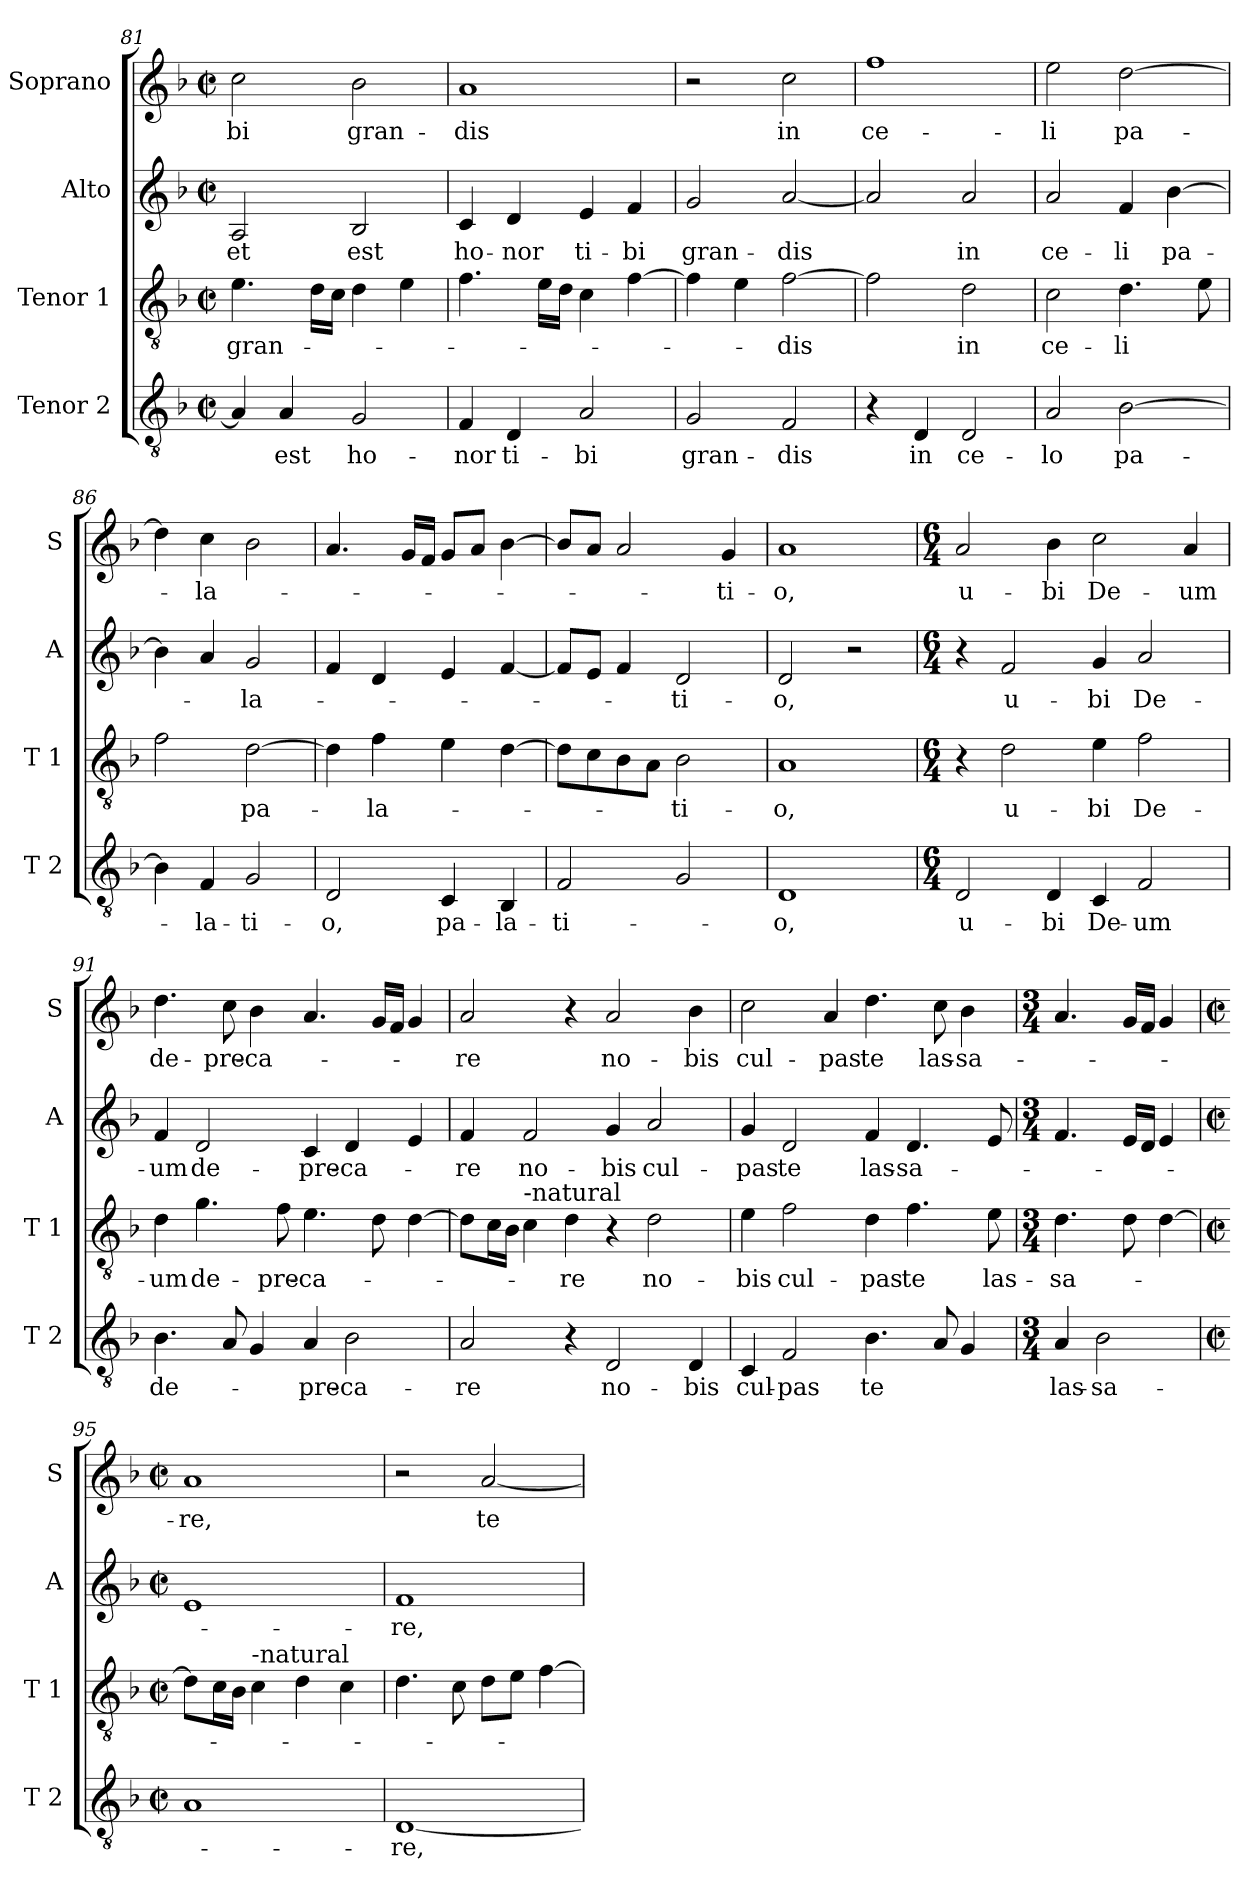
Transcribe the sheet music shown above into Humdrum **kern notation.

**kern	**text	**kern	**text	**kern	**text	**kern	**text
*part4	*part4	*part3	*part3	*part2	*part2	*part1	*part1
*staff4	*staff4	*staff3	*staff3	*staff2	*staff2	*staff1	*staff1
*I"Tenor 2	*	*I"Tenor 1	*	*I"Alto	*	*I"Soprano	*
*I'T 2	*	*I'T 1	*	*I'A	*	*I'S	*
*clefGv2	*	*clefGv2	*	*clefG2	*	*clefG2	*
*k[b-]	*	*k[b-]	*	*k[b-]	*	*k[b-]	*
*M2/2	*	*M2/2	*	*M2/2	*	*M2/2	*
*met(c|)	*	*met(c|)	*	*met(c|)	*	*met(c|)	*
=81	=81	=81	=81	=81	=81	=81	=81
!	!	!	!LO:LY:b	!	!LO:LY:b	!	!LO:LY:b
4A/]	.	4.e\	gran-	2A/	et	2cc\	-bi
!	!LO:LY:b	!	!	!	!	!	!
4A/	est	.	.	.	.	.	.
.	.	16dLL	.	.	.	.	.
.	.	16cJJ	.	.	.	.	.
!	!LO:LY:b	!	!	!	!LO:LY:b	!	!LO:LY:b
2G/	ho-	4d\	.	2B-/	est	2b-\	gran-
.	.	4e\	.	.	.	.	.
=82	=82	=82	=82	=82	=82	=82	=82
!	!LO:LY:b	!	!	!	!LO:LY:b	!	!LO:LY:b
4F/	-nor	4.f\	.	4c/	ho-	1a	-dis
!	!LO:LY:b	!	!	!	!LO:LY:b	!	!
4D/	ti-	.	.	4d/	-nor	.	.
.	.	16eLL	.	.	.	.	.
.	.	16dJJ	.	.	.	.	.
!	!LO:LY:b	!	!	!	!LO:LY:b	!	!
2A/	-bi	4c\	.	4e/	ti-	.	.
!	!	!	!	!	!LO:LY:b	!	!
.	.	[4f\	.	4f/	-bi	.	.
=83	=83	=83	=83	=83	=83	=83	=83
!	!LO:LY:b	!	!	!	!LO:LY:b	!	!
2G/	gran-	4f\]	.	2g/	gran-	2r	.
.	.	4e\	.	.	.	.	.
!	!LO:LY:b	!	!LO:LY:b	!	!LO:LY:b	!	!LO:LY:b
2F/	-dis	[2f\	-dis	[2a/	-dis	2cc\	in
=84	=84	=84	=84	=84	=84	=84	=84
!	!	!	!	!	!	!	!LO:LY:b
4r	.	2f\]	.	2a/]	.	1ff	ce-
!	!LO:LY:b	!	!	!	!	!	!
4D/	in	.	.	.	.	.	.
!	!LO:LY:b	!	!LO:LY:b	!	!LO:LY:b	!	!
2D/	ce-	2d\	in	2a/	in	.	.
=85	=85	=85	=85	=85	=85	=85	=85
!	!LO:LY:b	!	!LO:LY:b	!	!LO:LY:b	!	!LO:LY:b
2A/	-lo	2c\	ce-	2a/	ce-	2ee\	-li
!	!LO:LY:b	!	!LO:LY:b	!	!LO:LY:b	!	!LO:LY:b
[2B-\	pa-	4.d\	-li	4f/	-li	[2dd\	pa-
!	!	!	!	!	!LO:LY:b	!	!
.	.	.	.	[4b-\	pa-	.	.
.	.	8e\	.	.	.	.	.
!!LO:PB:g=z
=86	=86	=86	=86	=86	=86	=86	=86
4B-\]	.	2f\	.	4b-\]	.	4dd\]	.
!	!LO:LY:b	!	!	!	!	!	!LO:LY:b
4F/	-la-	.	.	4a/	.	4cc\	-la-
!	!LO:LY:b	!	!LO:LY:b	!	!LO:LY:b	!	!
2G/	-ti-	[2d\	pa-	2g/	-la-	2b-\	.
=87	=87	=87	=87	=87	=87	=87	=87
!	!LO:LY:b	!	!	!	!	!	!
2D/	-o,	4d\]	.	4f/	.	4.a/	.
!	!	!	!LO:LY:b	!	!	!	!
.	.	4f\	-la-	4d/	.	.	.
.	.	.	.	.	.	16gLL	.
.	.	.	.	.	.	16fJJ	.
!	!LO:LY:b	!	!	!	!	!	!
4C/	pa-	4e\	.	4e/	.	8gL	.
.	.	.	.	.	.	8aJ	.
!	!LO:LY:b	!	!	!	!	!	!
4BB-/	-la-	[4d\	.	[4f/	.	[4b-\	.
=88	=88	=88	=88	=88	=88	=88	=88
!	!LO:LY:b	!	!	!	!	!	!
2F/	-ti-	8dL]	.	8fL]	.	8b-L]	.
.	.	8c	.	8eJ	.	8aJ	.
.	.	8B-	.	4f/	.	2a/	.
.	.	8AJ	.	.	.	.	.
!	!	!	!LO:LY:b	!	!LO:LY:b	!	!
2G/	.	2B-\	-ti-	2d/	-ti-	.	.
!	!	!	!	!	!	!	!LO:LY:b
.	.	.	.	.	.	4g/	-ti-
=89	=89	=89	=89	=89	=89	=89	=89
!	!LO:LY:b	!	!LO:LY:b	!	!LO:LY:b	!	!LO:LY:b
1D	-o,	1A	-o,	2d/	-o,	1a	-o,
.	.	.	.	2r	.	.	.
=90	=90	=90	=90	=90	=90	=90	=90
*M6/4	*	*M6/4	*	*M6/4	*	*M6/4	*
!	!LO:LY:b	!	!	!	!	!	!LO:LY:b
2D/	u-	4r	.	4r	.	2a/	u-
!	!	!	!LO:LY:b	!	!LO:LY:b	!	!
.	.	2d\	u-	2f/	u-	.	.
!	!LO:LY:b	!	!	!	!	!	!LO:LY:b
4D/	-bi	.	.	.	.	4b-\	-bi
!	!LO:LY:b	!	!LO:LY:b	!	!LO:LY:b	!	!LO:LY:b
4C/	De-	4e\	-bi	4g/	-bi	2cc\	De-
!	!LO:LY:b	!	!LO:LY:b	!	!LO:LY:b	!	!
2F/	-um	2f\	De-	2a/	De-	.	.
!	!	!	!	!	!	!	!LO:LY:b
.	.	.	.	.	.	4a/	-um
!!LO:LB:g=z
=91	=91	=91	=91	=91	=91	=91	=91
!	!LO:LY:b	!	!LO:LY:b	!	!LO:LY:b	!	!LO:LY:b
4.B-\	de-	4d\	-um	4f/	-um	4.dd\	de-
!	!	!	!LO:LY:b	!	!LO:LY:b	!	!
.	.	4.g\	de-	2d/	de-	.	.
!	!	!	!	!	!	!	!LO:LY:b
8A/	.	.	.	.	.	8cc\	-pre-
!	!	!	!	!	!	!	!LO:LY:b
4G/	.	.	.	.	.	4b-\	-ca-
!	!	!	!LO:LY:b	!	!	!	!
.	.	8f\	-pre-	.	.	.	.
!	!LO:LY:b	!	!LO:LY:b	!	!LO:LY:b	!	!
4A/	-pre-	4.e\	-ca-	4c/	-pre-	4.a/	.
!	!LO:LY:b	!	!	!	!LO:LY:b	!	!
2B-\	-ca-	.	.	4d/	-ca-	.	.
.	.	8d\	.	.	.	16gLL	.
.	.	.	.	.	.	16fJJ	.
.	.	[4d\	.	4e/	.	4g/	.
!!LO:PB:g=z
=92	=92	=92	=92	=92	=92	=92	=92
!	!LO:LY:b	!	!	!	!LO:LY:b	!	!LO:LY:b
2A/	-re	8dL]	.	4f/	-re	2a/	-re
.	.	16cL	.	.	.	.	.
.	.	16B-JJ	.	.	.	.	.
!	!	!LO:TX:a:t=-natural	!	!	!	!	!
!	!	!	!	!	!LO:LY:b	!	!
.	.	4c\	.	2f/	no-	.	.
!	!	!	!LO:LY:b	!	!	!	!
4r	.	4d\	-re	.	.	4r	.
!	!LO:LY:b	!	!	!	!LO:LY:b	!	!LO:LY:b
2D/	no-	4r	.	4g/	-bis	2a/	no-
!	!	!	!LO:LY:b	!	!LO:LY:b	!	!
.	.	2d\	no-	2a/	cul-	.	.
!	!LO:LY:b	!	!	!	!	!	!LO:LY:b
4D/	-bis	.	.	.	.	4b-\	-bis
=93	=93	=93	=93	=93	=93	=93	=93
!	!LO:LY:b	!	!LO:LY:b	!	!LO:LY:b	!	!LO:LY:b
4C/	cul-	4e\	-bis	4g/	-pas	2cc\	cul-
!	!LO:LY:b	!	!LO:LY:b	!	!LO:LY:b	!	!
2F/	-pas	2f\	cul-	2d/	te	.	.
!	!	!	!	!	!	!	!LO:LY:b
.	.	.	.	.	.	4a/	-pas
!	!LO:LY:b	!	!LO:LY:b	!	!LO:LY:b	!	!LO:LY:b
4.B-\	te	4d\	-pas	4f/	las-	4.dd\	te
!	!	!	!LO:LY:b	!	!LO:LY:b	!	!
.	.	4.f\	te	4.d/	-sa-	.	.
!	!	!	!	!	!	!	!LO:LY:b
8A/	.	.	.	.	.	8cc\	las-
!	!	!	!	!	!	!	!LO:LY:b
4G/	.	.	.	.	.	4b-\	-sa-
!	!	!	!LO:LY:b	!	!	!	!
.	.	8e\	las-	8e/	.	.	.
=94	=94	=94	=94	=94	=94	=94	=94
*M3/4	*	*M3/4	*	*M3/4	*	*M3/4	*
!	!LO:LY:b	!	!LO:LY:b	!	!	!	!
4A/	las-	4.d\	-sa-	4.f/	.	4.a/	.
!	!LO:LY:b	!	!	!	!	!	!
2B-\	-sa-	.	.	.	.	.	.
.	.	8d\	.	16eLL	.	16gLL	.
.	.	.	.	16dJJ	.	16fJJ	.
.	.	[4d\	.	4e/	.	4g/	.
=95	=95	=95	=95	=95	=95	=95	=95
*M2/2	*	*M2/2	*	*M2/2	*	*M2/2	*
*met(c|)	*	*met(c|)	*	*met(c|)	*	*met(c|)	*
!	!	!	!	!	!	!	!LO:LY:b
1A	.	8dL]	.	1e	.	1a	-re,
.	.	16cL	.	.	.	.	.
.	.	16B-JJ	.	.	.	.	.
!	!	!LO:TX:a:t=-natural	!	!	!	!	!
.	.	4c\	.	.	.	.	.
.	.	4d\	.	.	.	.	.
.	.	4c\	.	.	.	.	.
!!LO:LB:g=z
=96	=96	=96	=96	=96	=96	=96	=96
!	!LO:LY:b	!	!	!	!LO:LY:b	!	!
[1D	-re,	4.d\	.	1f	-re,	2r	.
.	.	8c\	.	.	.	.	.
!	!	!	!	!	!	!	!LO:LY:b
.	.	8dL	.	.	.	[2a/	te
.	.	8eJ	.	.	.	.	.
.	.	[4f\	.	.	.	.	.
=	=	=	=	=	=	=	=
*-	*-	*-	*-	*-	*-	*-	*-
